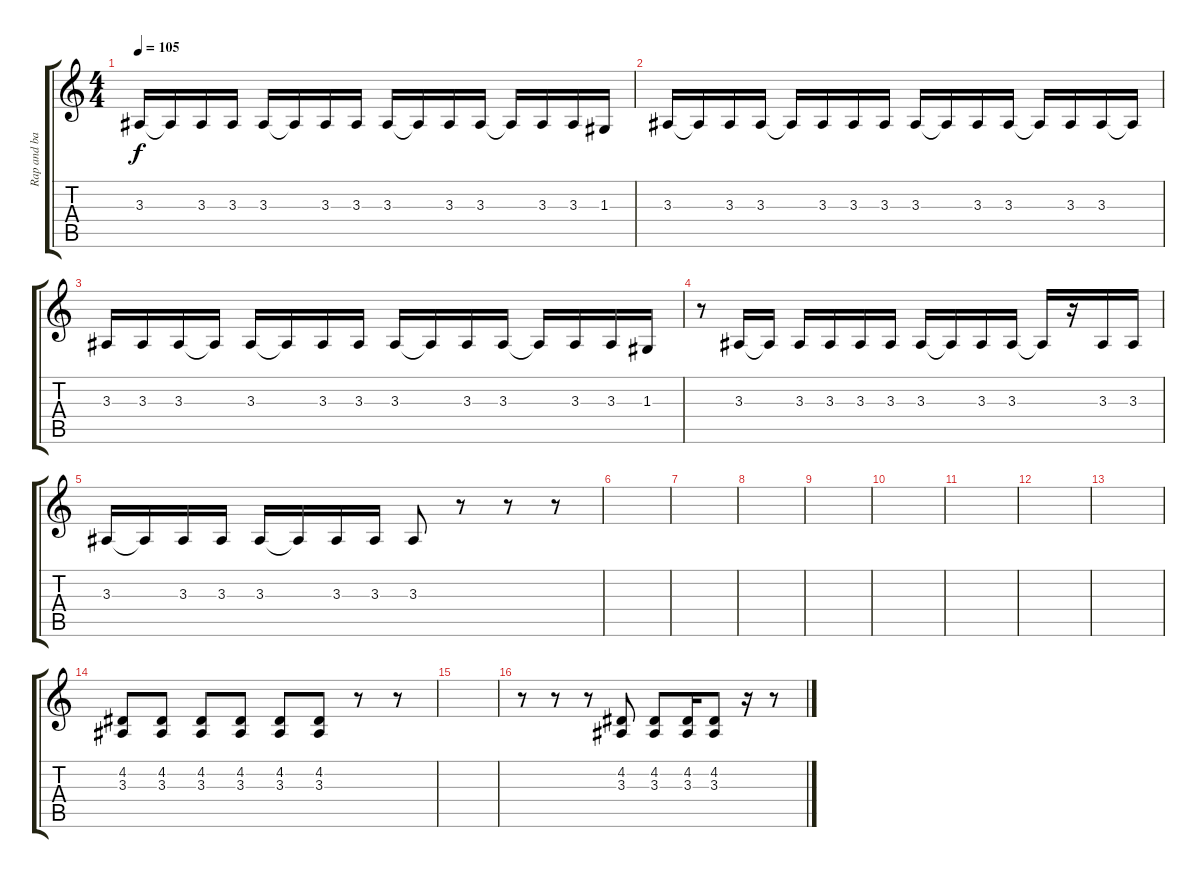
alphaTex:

\track ("Rap and backvocals (Mike Shinoda)" "Rap and ba") {instrument acousticgrandpiano}
\staff {score tabs}
\tuning (E4 B3 G3 D3 A2 E2) {hide}
\ts (4 4)
\tempo 105
\clef g2
\ks c
3.3.16{dy f} 3.3{t}.16 3.3.16 3.3.16 3.3.16 3.3{t}.16 3.3.16 3.3.16 3.3.16 3.3{t}.16 3.3.16 3.3.16 3.3{t}.16 3.3.16 3.3.16 1.3.16 |
3.3.16 3.3{t}.16 3.3.16 3.3.16 3.3{t}.16 3.3.16 3.3.16 3.3.16 3.3.16 3.3{t}.16 3.3.16 3.3.16 3.3{t}.16 3.3.16 3.3.16 3.3{t}.16 |
3.3.16 3.3.16 3.3.16 3.3{t}.16 3.3.16 3.3{t}.16 3.3.16 3.3.16 3.3.16 3.3{t}.16 3.3.16 3.3.16 3.3{t}.16 3.3.16 3.3.16 1.3.16 |
r.8 3.3.16 3.3{t}.16 3.3.16 3.3.16 3.3.16 3.3.16 3.3.16 3.3{t}.16 3.3.16 3.3.16 3.3{t}.16 r.16 3.3.16 3.3.16 |
3.3.16 3.3{t}.16 3.3.16 3.3.16 3.3.16 3.3{t}.16 3.3.16 3.3.16 3.3.8 r.8 r.8 r.8 |
|
|
|
|
|
|
|
|
(4.2 3.3).8{volume 14 instrument synthvoice} (4.2 3.3).8 (4.2 3.3).8 (4.2 3.3).8 (4.2 3.3).8 (4.2 3.3).8 r.8 r.8 |
|
r.8{volume 12 instrument synthvoice} r.8 r.8 (4.2 3.3).8 (4.2 3.3).8 (4.2 3.3).16 (4.2 3.3).8 r.16 r.8
